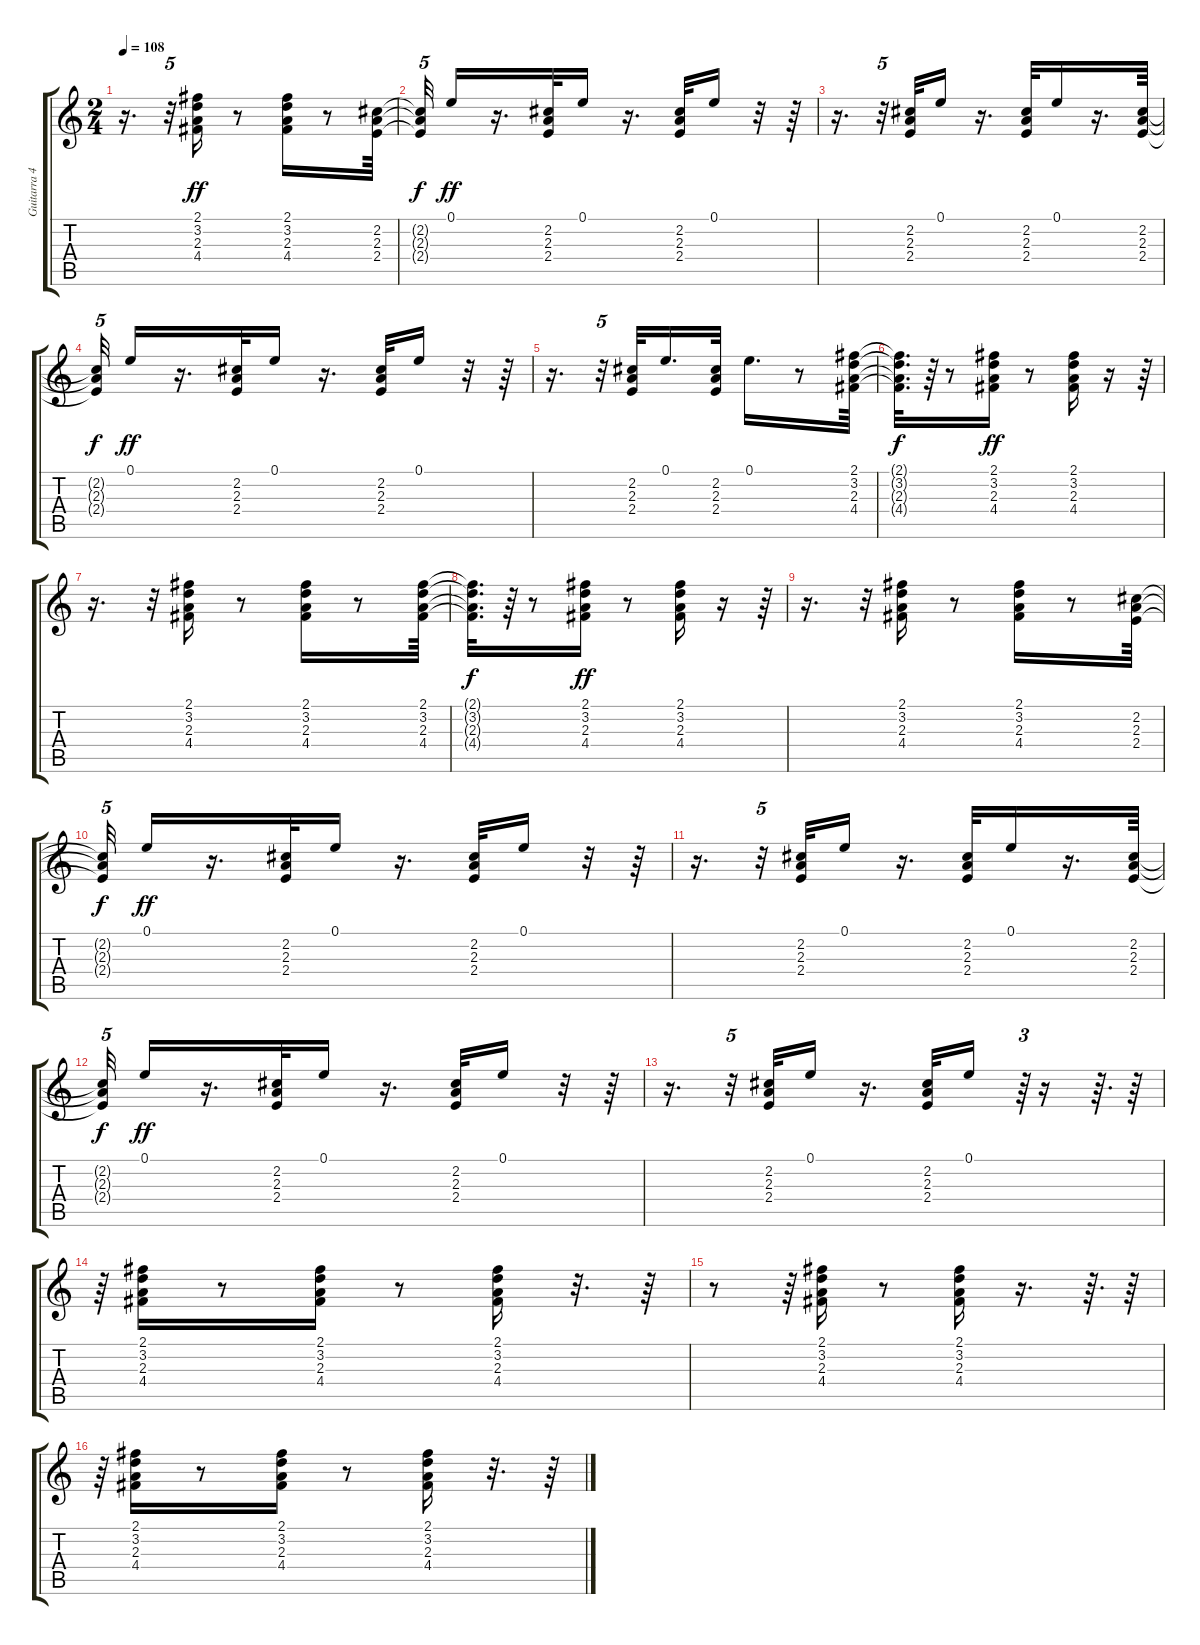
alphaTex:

\track ("Guitarra 4" "Guitarra 4") {instrument acousticguitarsteel}
\staff {score tabs}
\tuning (E4 B3 G3 D3 A2 E2) {hide}
\ts (2 4)
\tempo 108
\clef g2
\ks c
r.16{d dy ff} r.32{tu (5 4)} (2.1 3.2 2.3 4.4).16 r.8 (2.1 3.2 2.3 4.4).16 r.8 (2.2 2.3 2.4).64 |
(2.2{t} 2.3{t} 2.4{t}).32{tu (5 4) dy f} 0.1.16{dy ff} r.16{d} (2.2 2.3 2.4).32 0.1.16 r.16{d} (2.2 2.3 2.4).32 0.1.16 r.32 r.64 |
r.16{d} r.32{tu (5 4)} (2.2 2.3 2.4).32 0.1.16 r.16{d} (2.2 2.3 2.4).32 0.1.16 r.16{d} (2.2 2.3 2.4).64 |
(2.2{t} 2.3{t} 2.4{t}).32{tu (5 4) dy f} 0.1.16{dy ff} r.16{d} (2.2 2.3 2.4).32 0.1.16 r.16{d} (2.2 2.3 2.4).32 0.1.16 r.32 r.64 |
r.16{d} r.32{tu (5 4)} (2.2 2.3 2.4).32 0.1.16{d} (2.2 2.3 2.4).32 0.1.16{d} r.8 (2.1 3.2 2.3 4.4).64 |
(2.1{t} 3.2{t} 2.3{t} 4.4{t}).32{d dy f} r.64 r.8 (2.1 3.2 2.3 4.4).16{dy ff} r.8 (2.1 3.2 2.3 4.4).16 r.16 r.64 |
r.16{d} r.32{tu (5 4)} (2.1 3.2 2.3 4.4).16 r.8 (2.1 3.2 2.3 4.4).16 r.8 (2.1 3.2 2.3 4.4).64 |
(2.1{t} 3.2{t} 2.3{t} 4.4{t}).32{d dy f} r.64 r.8 (2.1 3.2 2.3 4.4).16{dy ff} r.8 (2.1 3.2 2.3 4.4).16 r.16 r.64 |
r.16{d} r.32{tu (5 4)} (2.1 3.2 2.3 4.4).16 r.8 (2.1 3.2 2.3 4.4).16 r.8 (2.2 2.3 2.4).64 |
(2.2{t} 2.3{t} 2.4{t}).32{tu (5 4) dy f} 0.1.16{dy ff} r.16{d} (2.2 2.3 2.4).32 0.1.16 r.16{d} (2.2 2.3 2.4).32 0.1.16 r.32 r.64 |
r.16{d} r.32{tu (5 4)} (2.2 2.3 2.4).32 0.1.16 r.16{d} (2.2 2.3 2.4).32 0.1.16 r.16{d} (2.2 2.3 2.4).64 |
(2.2{t} 2.3{t} 2.4{t}).32{tu (5 4) dy f} 0.1.16{dy ff} r.16{d} (2.2 2.3 2.4).32 0.1.16 r.16{d} (2.2 2.3 2.4).32 0.1.16 r.32 r.64 |
r.16{d} r.32{tu (5 4)} (2.2 2.3 2.4).32 0.1.16 r.16{d} (2.2 2.3 2.4).32 0.1.16 r.64{tu (3 2)} r.16 r.64{d} r.64 |
r.64 (2.1 3.2 2.3 4.4).16 r.8 (2.1 3.2 2.3 4.4).16 r.8 (2.1 3.2 2.3 4.4).16 r.32{d} r.64 |
r.8 r.64 (2.1 3.2 2.3 4.4).16 r.8 (2.1 3.2 2.3 4.4).16 r.16{d} r.64{d} r.64 |
r.64 (2.1 3.2 2.3 4.4).16 r.8 (2.1 3.2 2.3 4.4).16 r.8 (2.1 3.2 2.3 4.4).16 r.32{d} r.64
